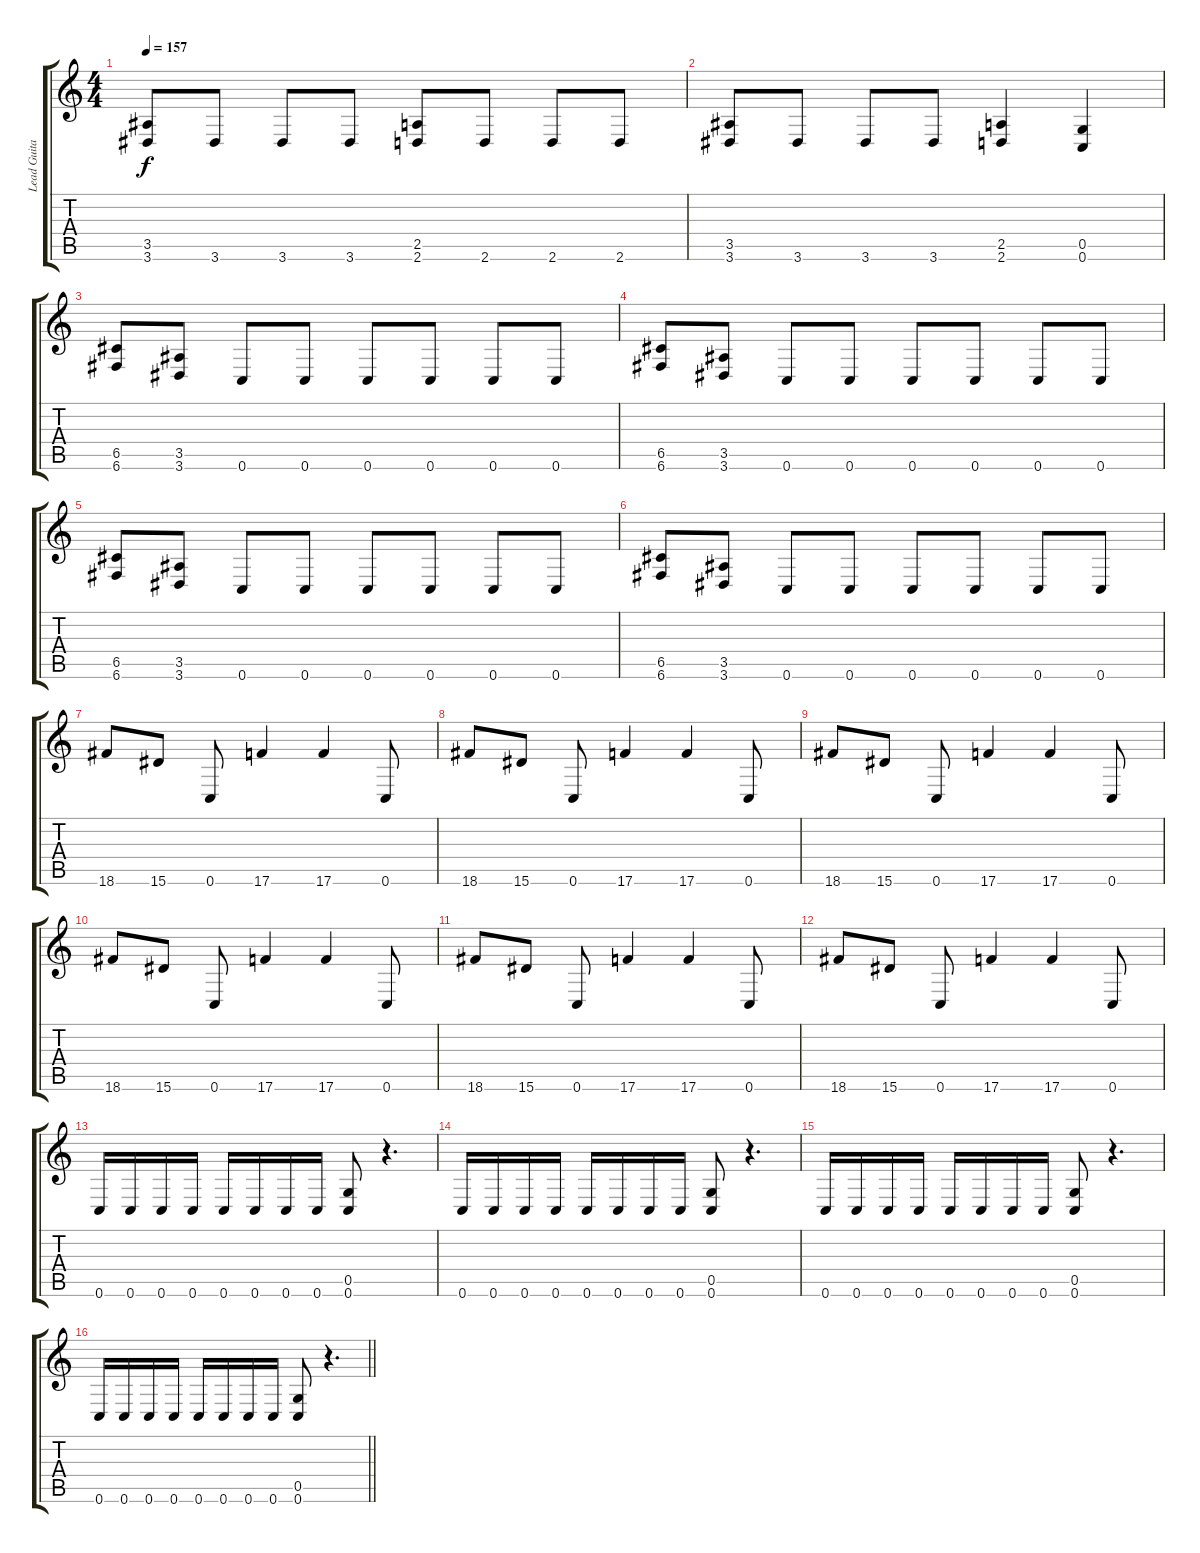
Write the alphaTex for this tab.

\track ("Lead Guitar" "Lead Guita") {instrument distortionguitar}
\staff {score tabs}
\tuning (D4 A3 F3 C3 G2 C2) {hide}
\ts (4 4)
\tempo 157
\clef g2
\ks c
(3.5 3.6).8{dy f} 3.6.8 3.6.8 3.6.8 (2.5 2.6).8 2.6.8 2.6.8 2.6.8 |
(3.5 3.6).8 3.6.8 3.6.8 3.6.8 (2.5 2.6).4 (0.5 0.6).4 |
(6.5 6.6).8 (3.5 3.6).8 0.6.8 0.6.8 0.6.8 0.6.8 0.6.8 0.6.8 |
(6.5 6.6).8 (3.5 3.6).8 0.6.8 0.6.8 0.6.8 0.6.8 0.6.8 0.6.8 |
(6.5 6.6).8 (3.5 3.6).8 0.6.8 0.6.8 0.6.8 0.6.8 0.6.8 0.6.8 |
(6.5 6.6).8 (3.5 3.6).8 0.6.8 0.6.8 0.6.8 0.6.8 0.6.8 0.6.8 |
18.6.8 15.6.8 0.6.8 17.6.4 17.6.4 0.6.8 |
18.6.8 15.6.8 0.6.8 17.6.4 17.6.4 0.6.8 |
18.6.8 15.6.8 0.6.8 17.6.4 17.6.4 0.6.8 |
18.6.8 15.6.8 0.6.8 17.6.4 17.6.4 0.6.8 |
18.6.8 15.6.8 0.6.8 17.6.4 17.6.4 0.6.8 |
18.6.8 15.6.8 0.6.8 17.6.4 17.6.4 0.6.8 |
0.6.16 0.6.16 0.6.16 0.6.16 0.6.16 0.6.16 0.6.16 0.6.16 (0.5 0.6).8 r.4{d} |
0.6.16 0.6.16 0.6.16 0.6.16 0.6.16 0.6.16 0.6.16 0.6.16 (0.5 0.6).8 r.4{d} |
0.6.16 0.6.16 0.6.16 0.6.16 0.6.16 0.6.16 0.6.16 0.6.16 (0.5 0.6).8 r.4{d} |
\barLineRight lightlight
0.6.16 0.6.16 0.6.16 0.6.16 0.6.16 0.6.16 0.6.16 0.6.16 (0.5 0.6).8 r.4{d}
